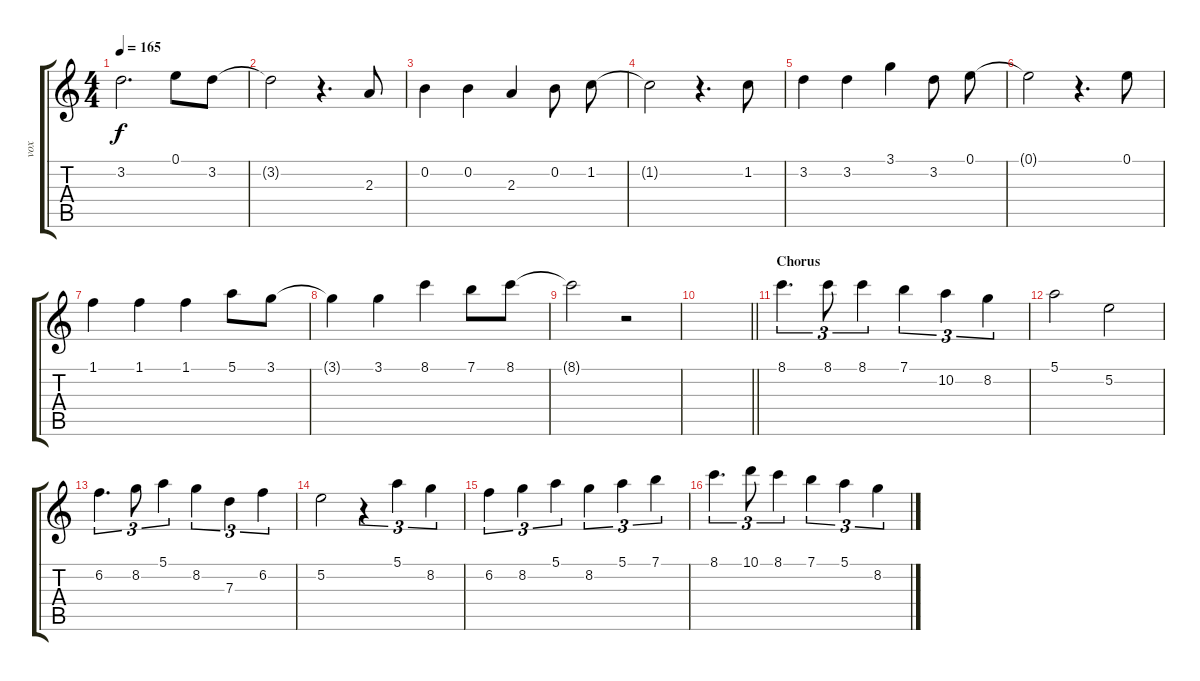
\track ("vox" "vox") {instrument acousticguitarsteel}
\staff {score tabs}
\tuning (E4 B3 G3 D3 A2 E2) {hide}
\ts (4 4)
\tempo 165
\clef g2
\ks aminor
3.2.2{d dy f} 0.1.8 3.2.8 |
3.2{t}.2 r.4{d} 2.3.8 |
0.2.4 0.2.4 2.3.4 0.2.8{beam split} 1.2.8 |
1.2{t}.2 r.4{d} 1.2.8 |
3.2.4 3.2.4 3.1.4 3.2.8{beam split} 0.1.8 |
0.1{t}.2 r.4{d} 0.1.8 |
1.1.4 1.1.4 1.1.4 5.1.8 3.1.8 |
3.1{t}.4 3.1.4 8.1.4 7.1.8 8.1.8 |
8.1{t}.2 r.2 |
\barLineRight lightlight
|
\section ("" "Chorus")
8.1.4{d tu (3 2)} 8.1.8{tu (3 2)} 8.1.4{tu (3 2)} 7.1.4{tu (3 2)} 10.2.4{tu (3 2)} 8.2.4{tu (3 2)} |
5.1.2 5.2.2 |
6.2.4{d tu (3 2)} 8.2.8{tu (3 2)} 5.1.4{tu (3 2)} 8.2.4{tu (3 2)} 7.3.4{tu (3 2)} 6.2.4{tu (3 2)} |
5.2.2 r.4{tu (3 2)} 5.1.4{tu (3 2)} 8.2.4{tu (3 2)} |
6.2.4{tu (3 2)} 8.2.4{tu (3 2)} 5.1.4{tu (3 2)} 8.2.4{tu (3 2)} 5.1.4{tu (3 2)} 7.1.4{tu (3 2)} |
8.1.4{d tu (3 2)} 10.1.8{tu (3 2)} 8.1.4{tu (3 2)} 7.1.4{tu (3 2)} 5.1.4{tu (3 2)} 8.2.4{tu (3 2)}
